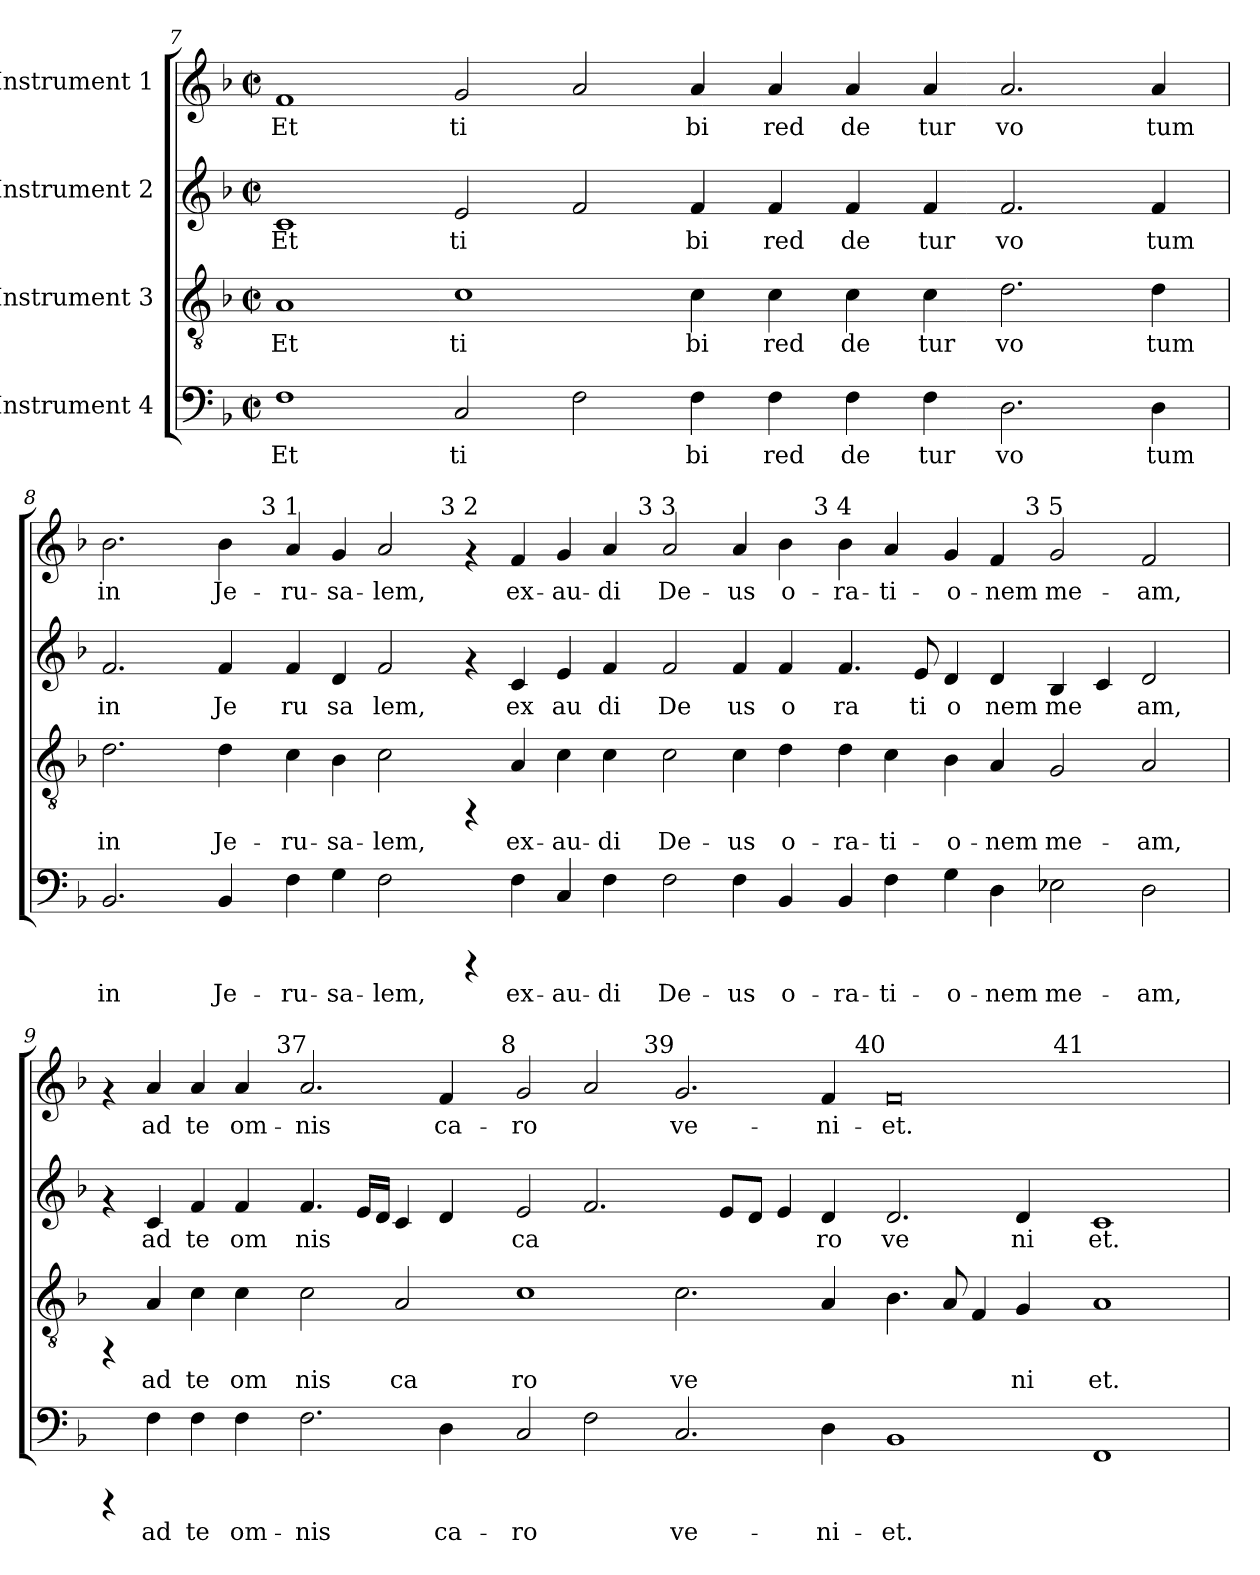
**kern	**text	**kern	**text	**kern	**text	**kern	**text
*part4	*part4	*part3	*part3	*part2	*part2	*part1	*part1
*staff4	*staff4	*staff3	*staff3	*staff2	*staff2	*staff1	*staff1
*I"Instrument 4	*	*I"Instrument 3	*	*I"Instrument 2	*	*I"Instrument 1	*
*clefF4	*	*clefGv2	*	*clefG2	*	*clefG2	*
*k[b-]	*	*k[b-]	*	*k[b-]	*	*k[b-]	*
*F:	*	*F:	*	*F:	*	*F:	*
*M2/2	*	*M2/2	*	*M2/2	*	*M2/2	*
*met(c|)	*	*met(c|)	*	*met(c|)	*	*met(c|)	*
=7	=7	=7	=7	=7	=7	=7	=7
!	!LO:LY:b	!	!LO:LY:b	!	!LO:LY:b	!	!LO:LY:a
1F	Et	1A	Et	1c	Et	1f	Et
!	!LO:LY:b	!	!LO:LY:b	!	!LO:LY:b	!	!LO:LY:a
2C/	ti	1c	ti	2e/	ti	2g/	ti
!	!LO:LY:b	!	!	!	!LO:LY:b	!	!LO:LY:a
2F\	.	.	.	2f/	.	2a/	.
!	!LO:LY:b	!	!LO:LY:b	!	!LO:LY:b	!	!LO:LY:a
4F\	bi	4c\	bi	4f/	bi	4a/	bi
!	!LO:LY:b	!	!LO:LY:b	!	!LO:LY:b	!	!LO:LY:a
4F\	red	4c\	red	4f/	red	4a/	red
!	!LO:LY:b	!	!LO:LY:b	!	!LO:LY:b	!	!LO:LY:a
4F\	de	4c\	de	4f/	de	4a/	de
!	!LO:LY:b	!	!LO:LY:b	!	!LO:LY:b	!	!LO:LY:a
4F\	tur	4c\	tur	4f/	tur	4a/	tur
!	!LO:LY:b	!	!LO:LY:b	!	!LO:LY:b	!	!LO:LY:a
2.D\	vo	2.d\	vo	2.f/	vo	2.a/	vo
!	!LO:LY:b	!	!LO:LY:b	!	!LO:LY:b	!	!LO:LY:a
4D\	tum	4d\	tum	4f/	tum	4a/	tum
!!LO:LB:g=z
=8	=8	=8	=8	=8	=8	=8	=8
!	!LO:LY:b	!	!LO:LY:b	!	!LO:LY:b	!	!LO:LY:b
*	*	*	*	*	*	*^	*
2.BB-/	in	2.d\	in	2.f/	in	2.b-\	2ryy	in
.	.	.	.	.	.	.	4ryy	.
!	!LO:LY:b	!	!LO:LY:b	!	!LO:LY:b	!	!	!LO:LY:b
4BB-/	Je-	4d\	Je-	4f/	Je	4b-\	8ryy	Je-
.	.	.	.	.	.	.	32ryy	.
!	!	!	!	!	!	!	!LO:TX:a:t=3 1	!
.	.	.	.	.	.	.	1ryy	.
!	!LO:LY:b	!	!LO:LY:b	!	!LO:LY:b	!	!	!LO:LY:b
4F\	-ru-	4c\	-ru-	4f/	ru	4a/	.	-ru-
!	!LO:LY:b	!	!LO:LY:b	!	!LO:LY:b	!	!	!LO:LY:b
4G\	-sa-	4B-\	-sa-	4d/	sa	4g/	.	-sa-
!	!LO:LY:b	!	!LO:LY:b	!	!LO:LY:b	!	!	!LO:LY:b
2F\	-lem,	2c\	-lem,	2f/	lem,	2a/	.	-lem,
!	!	!	!	!	!	!	!LO:TX:a:t=3 2	!
.	.	.	.	.	.	.	1ryy	.
4rCCC	.	4rFF	.	4rf	.	4rf	.	.
!	!LO:LY:b	!	!LO:LY:b	!	!LO:LY:b	!	!	!LO:LY:b
4F\	ex-	4A/	ex-	4c/	ex	4f/	.	ex-
!	!LO:LY:b	!	!LO:LY:b	!	!LO:LY:b	!	!	!LO:LY:b
4C/	-au-	4c\	-au-	4e/	au	4g/	.	-au-
!	!LO:LY:b	!	!LO:LY:b	!	!LO:LY:b	!	!	!LO:LY:b
4F\	-di	4c\	-di	4f/	di	4a/	.	-di
!	!	!	!	!	!	!	!LO:TX:a:t=3 3	!
.	.	.	.	.	.	.	1ryy	.
!	!LO:LY:b	!	!LO:LY:b	!	!LO:LY:b	!	!	!LO:LY:b
2F\	De-	2c\	De-	2f/	De	2a/	.	De-
!	!LO:LY:b	!	!LO:LY:b	!	!LO:LY:b	!	!	!LO:LY:b
4F\	-us	4c\	-us	4f/	us	4a/	.	-us
!	!LO:LY:b	!	!LO:LY:b	!	!LO:LY:b	!	!	!LO:LY:b
4BB-/	o-	4d\	o-	4f/	o	4b-\	.	o-
!	!	!	!	!	!	!	!LO:TX:a:t=3 4	!
.	.	.	.	.	.	.	1ryy	.
!	!LO:LY:b	!	!LO:LY:b	!	!LO:LY:b	!	!	!LO:LY:b
4BB-/	-ra-	4d\	-ra-	4.f/	ra	4b-\	.	-ra-
!	!LO:LY:b	!	!LO:LY:b	!	!	!	!	!LO:LY:b
4F\	-ti-	4c\	-ti-	.	.	4a/	.	-ti-
!	!	!	!	!	!LO:LY:b	!	!	!
.	.	.	.	8e/	ti	.	.	.
!	!LO:LY:b	!	!LO:LY:b	!	!LO:LY:b	!	!	!LO:LY:b
4G\	-o-	4B-\	-o-	4d/	o	4g/	.	-o-
!	!LO:LY:b	!	!LO:LY:b	!	!LO:LY:b	!	!	!LO:LY:b
4D\	-nem	4A/	-nem	4d/	nem	4f/	.	-nem
!	!	!	!	!	!	!	!LO:TX:a:t=3 5	!
.	.	.	.	.	.	.	1ryy	.
!	!LO:LY:b	!	!LO:LY:b	!	!LO:LY:b	!	!	!LO:LY:b
2E-\	me-	2G/	me-	4B-/	me	2g/	.	me-
!	!	!	!	!	!LO:LY:b	!	!	!
.	.	.	.	4c/	.	.	.	.
!	!LO:LY:b	!	!LO:LY:b	!	!LO:LY:b	!	!	!LO:LY:b
2D\	-am,	2A/	-am,	2d/	am,	2f/	.	-am,
.	.	.	.	.	.	.	16.ryy	.
!!LO:LB:g=z
=9	=9	=9	=9	=9	=9	=9	=9	=9
*	*	*	*	*	*	*^	*^	*
4rCCC	.	4rFF	.	4rf	.	4rf	2ryy	1ryy	1ryy	.
!	!LO:LY:b	!	!LO:LY:b	!	!LO:LY:b	!	!	!	!	!LO:LY:b
4F\	ad	4A/	ad	4c/	ad	4a/	.	.	.	ad
!	!LO:LY:b	!	!LO:LY:b	!	!LO:LY:b	!	!	!	!	!LO:LY:b
4F\	te	4c\	te	4f/	te	4a/	4ryy	.	.	te
!	!LO:LY:b	!	!LO:LY:b	!	!LO:LY:b	!	!	!	!	!LO:LY:b
4F\	om-	4c\	om	4f/	om	4a/	8ryy	.	.	om-
.	.	.	.	.	.	.	32ryy	.	.	.
!	!	!	!	!	!	!	!LO:TX:a:t=37	!	!	!
.	.	.	.	.	.	.	1ryy	.	.	.
!	!LO:LY:b	!	!LO:LY:b	!	!LO:LY:b	!	!	!	!	!LO:LY:b
2.F\	-nis	2c\	nis	4.f/	nis	2.a/	.	2ryy	1ryy	-nis
!	!	!	!	!	!LO:LY:b	!	!	!	!	!
.	.	.	.	16e/L	.	.	.	.	.	.
!	!	!	!	!	!LO:LY:b	!	!	!	!	!
.	.	.	.	16d/J	.	.	.	.	.	.
!	!	!	!LO:LY:b	!	!LO:LY:b	!	!	!	!	!
.	.	2A/	ca	4c/	.	.	.	4ryy	.	.
!	!LO:LY:b	!	!	!	!LO:LY:b	!	!	!	!	!LO:LY:b
4D\	ca-	.	.	4d/	.	4f/	.	8ryy	.	ca-
.	.	.	.	.	.	.	.	16ryy	.	.
.	.	.	.	.	.	.	1ryy	.	.	.
.	.	.	.	.	.	.	.	64ryy	.	.
!	!	!	!	!	!	!	!	!LO:TX:a:t=8	!	!
.	.	.	.	.	.	.	.	1ryy	.	.
!	!LO:LY:b	!	!LO:LY:b	!	!LO:LY:b	!	!	!	!	!LO:LY:b
2C/	-ro	1c	ro	2e/	ca	2g>/	.	.	1ryy	-ro
!	!LO:LY:b	!	!	!	!LO:LY:b	!	!	!	!	!LO:LY:b
2F\	.	.	.	2.f/	.	2a/	.	.	.	.
!	!	!	!	!	!	!	!LO:TX:a:t=39	!	!	!
.	.	.	.	.	.	.	1ryy	.	.	.
.	.	.	.	.	.	.	.	1ryy	.	.
!	!LO:LY:b	!	!LO:LY:b	!	!	!	!	!	!	!LO:LY:b
2.C/	ve-	2.c\	ve	.	.	2.g/	.	.	1ryy	ve-
!	!	!	!	!	!LO:LY:b	!	!	!	!	!
.	.	.	.	8e/L	.	.	.	.	.	.
!	!	!	!	!	!LO:LY:b	!	!	!	!	!
.	.	.	.	8d/J	.	.	.	.	.	.
!	!	!	!	!	!LO:LY:b	!	!	!	!	!
.	.	.	.	4e/	.	.	.	.	.	.
!	!LO:LY:b	!	!LO:LY:b	!	!LO:LY:b	!	!	!	!	!LO:LY:b
4D\	-ni-	4A/	.	4d/	ro	4f/	.	.	.	-ni-
!	!	!	!	!	!	!	!LO:TX:a:t=40	!	!	!
.	.	.	.	.	.	.	1ryy	.	.	.
.	.	.	.	.	.	.	.	1ryy	.	.
!	!LO:LY:b	!	!LO:LY:b	!	!LO:LY:b	!	!	!	!	!LO:LY:b
1BB-	-et.	4.B-\	.	2.d/	ve	0f	.	.	2ryy	-et.
!	!	!	!LO:LY:b	!	!	!	!	!	!	!
.	.	8A/	.	.	.	.	.	.	.	.
!	!	!	!LO:LY:b	!	!	!	!	!	!	!
.	.	4F/	.	.	.	.	.	.	4ryy	.
!	!	!	!LO:LY:b	!	!LO:LY:b	!	!	!	!	!
.	.	4G/	ni	4d/	ni	.	.	.	8ryy	.
.	.	.	.	.	.	.	.	.	64ryy	.
!	!	!	!	!	!	!	!	!	!LO:TX:a:t=41	!
.	.	.	.	.	.	.	.	.	1ryy	.
.	.	.	.	.	.	.	1ryy	.	.	.
.	.	.	.	.	.	.	.	1ryy	.	.
!	!LO:LY:b	!	!LO:LY:b	!	!LO:LY:b	!	!	!	!	!
1FF	.	1A	et.	1c	et.	.	.	.	.	.
.	.	.	.	.	.	.	.	.	16..ryy	.
.	.	.	.	.	.	.	16.ryy	.	.	.
.	.	.	.	.	.	.	.	32.ryy	.	.
*	*	*	*	*	*	*v	*v	*v	*v	*
=!	=!	=!	=!	=!	=!	=!	=!
*-	*-	*-	*-	*-	*-	*-	*-
